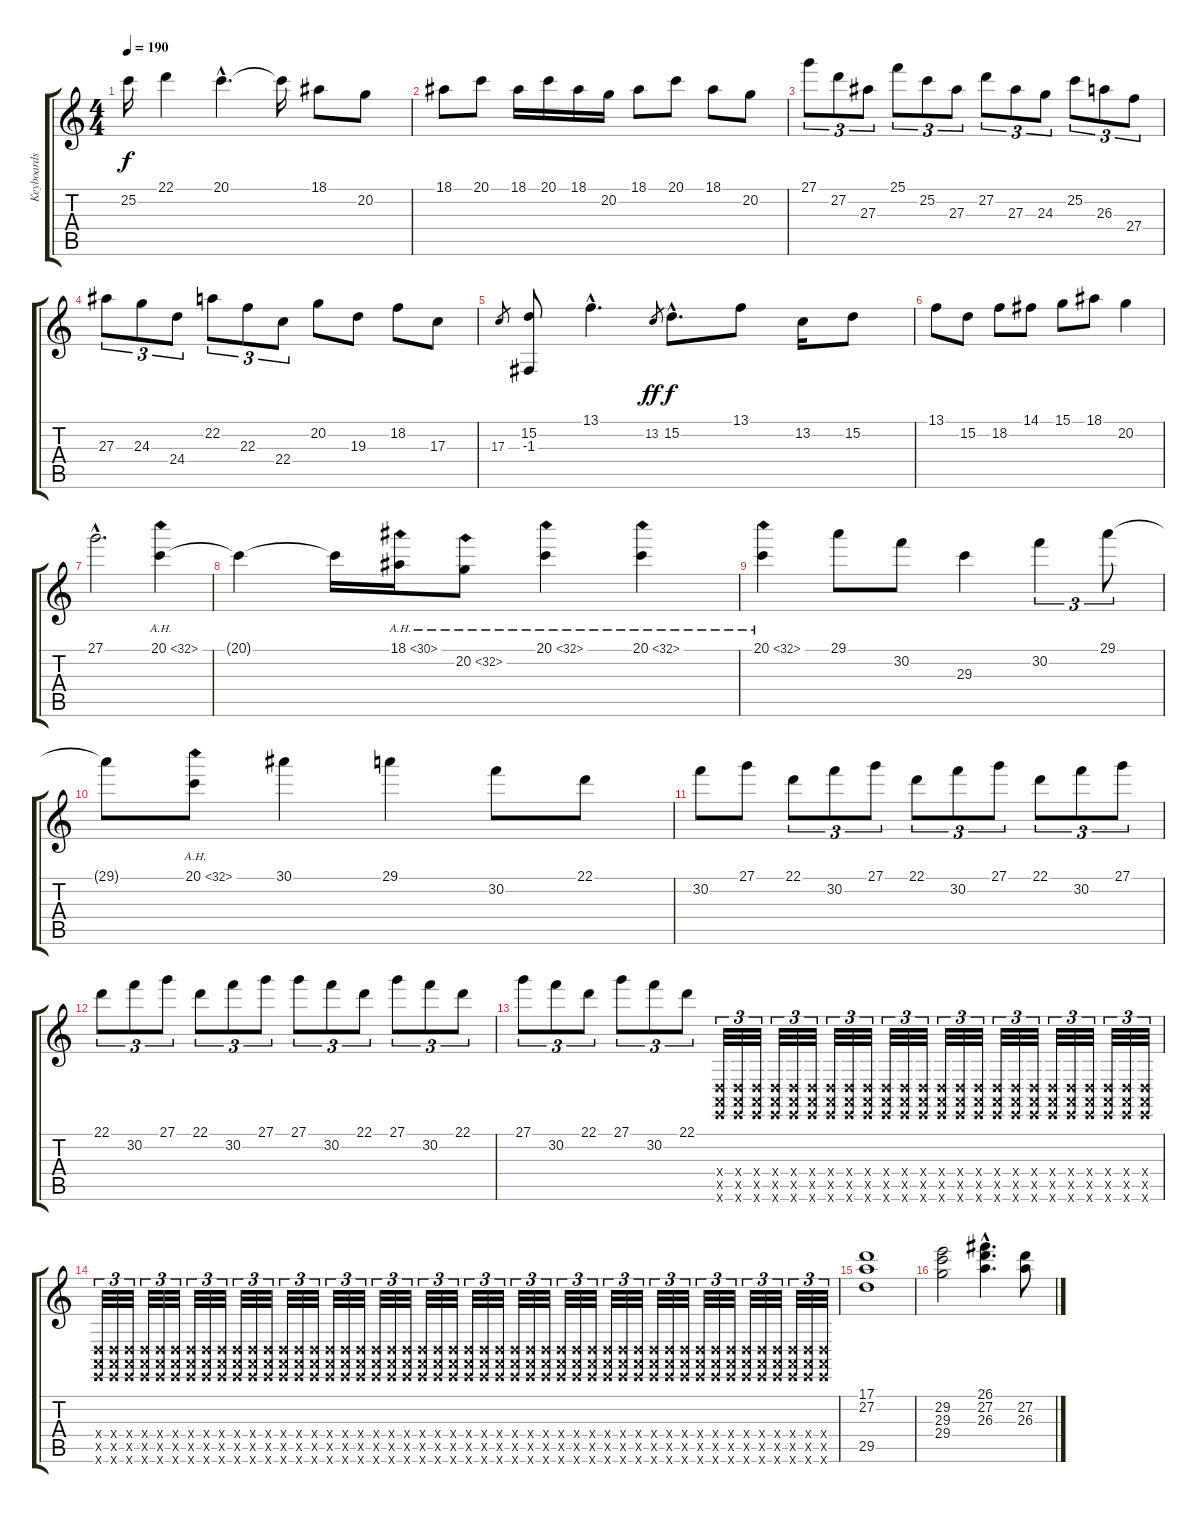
\track ("Keyboards and Synths (Lord)" "Keyboards ") {instrument drawbarorgan}
\staff {score tabs}
\tuning (E4 B3 G3 D3 A2 E2) {hide}
\ts (4 4)
\tempo 190
\clef g2
\ks c
25.2.16{dy f} 22.1.4 20.1{hac}.4{d} 20.1{t}.16 18.1.8 20.2.8 |
18.1.8 20.1.8 18.1.16 20.1.16 18.1.16 20.2.16 18.1.8 20.1.8 18.1.8 20.2.8 |
27.1.8{tu (3 2)} 27.2.8{tu (3 2)} 27.3.8{tu (3 2)} 25.1.8{tu (3 2)} 25.2.8{tu (3 2)} 27.3.8{tu (3 2)} 27.2.8{tu (3 2)} 27.3.8{tu (3 2)} 24.3.8{tu (3 2)} 25.2.8{tu (3 2)} 26.3.8{tu (3 2)} 27.4.8{tu (3 2)} |
27.3.8{tu (3 2)} 24.3.8{tu (3 2)} 24.4.8{tu (3 2)} 22.2.8{tu (3 2)} 22.3.8{tu (3 2)} 22.4.8{tu (3 2)} 20.2.8 19.3.8 18.2.8 17.3.8 |
17.3.8{gr} (15.2 -1.3).8 13.1{hac}.4{d} 13.2.8{gr dy ff} 15.2{hac}.8{d dy f} 13.1.8 13.2.16 15.2.8 |
13.1.8 15.2.8 18.2.8 14.1.8 15.1.8 18.1.8 20.2.4 |
27.1{hac}.2{d} 20.1{ah 12}.4 |
20.1{t}.4 20.1{t}.16 18.1{ah 12}.16 20.2{ah 12}.8 20.1{ah 12}.4 20.1{ah 12}.4 |
20.1{ah 12}.4 29.1.8 30.2.8 29.3.4 30.2.4{tu (3 2)} 29.1.8{tu (3 2)} |
29.1{t}.8 20.1{ah 12}.8 30.1.4 29.1.4 30.2.8 22.1.8 |
30.2.8 27.1.8 22.1.8{tu (3 2)} 30.2.8{tu (3 2)} 27.1.8{tu (3 2)} 22.1.8{tu (3 2)} 30.2.8{tu (3 2)} 27.1.8{tu (3 2)} 22.1.8{tu (3 2)} 30.2.8{tu (3 2)} 27.1.8{tu (3 2)} |
22.1.8{tu (3 2)} 30.2.8{tu (3 2)} 27.1.8{tu (3 2)} 22.1.8{tu (3 2)} 30.2.8{tu (3 2)} 27.1.8{tu (3 2)} 27.1.8{tu (3 2)} 30.2.8{tu (3 2)} 22.1.8{tu (3 2)} 27.1.8{tu (3 2)} 30.2.8{tu (3 2)} 22.1.8{tu (3 2)} |
27.1.8{tu (3 2)} 30.2.8{tu (3 2)} 22.1.8{tu (3 2)} 27.1.8{tu (3 2)} 30.2.8{tu (3 2)} 22.1.8{tu (3 2)} (0.4{x} 0.5{x} 0.6{x}).32{tu (3 2)} (0.4{x} 0.5{x} 0.6{x}).32{tu (3 2)} (0.4{x} 0.5{x} 0.6{x}).32{tu (3 2)} (0.4{x} 0.5{x} 0.6{x}).32{tu (3 2)} (0.4{x} 0.5{x} 0.6{x}).32{tu (3 2)} (0.4{x} 0.5{x} 0.6{x}).32{tu (3 2)} (0.4{x} 0.5{x} 0.6{x}).32{tu (3 2)} (0.4{x} 0.5{x} 0.6{x}).32{tu (3 2)} (0.4{x} 0.5{x} 0.6{x}).32{tu (3 2)} (0.4{x} 0.5{x} 0.6{x}).32{tu (3 2)} (0.4{x} 0.5{x} 0.6{x}).32{tu (3 2)} (0.4{x} 0.5{x} 0.6{x}).32{tu (3 2)} (0.4{x} 0.5{x} 0.6{x}).32{tu (3 2)} (0.4{x} 0.5{x} 0.6{x}).32{tu (3 2)} (0.4{x} 0.5{x} 0.6{x}).32{tu (3 2)} (0.4{x} 0.5{x} 0.6{x}).32{tu (3 2)} (0.4{x} 0.5{x} 0.6{x}).32{tu (3 2)} (0.4{x} 0.5{x} 0.6{x}).32{tu (3 2)} (0.4{x} 0.5{x} 0.6{x}).32{tu (3 2)} (0.4{x} 0.5{x} 0.6{x}).32{tu (3 2)} (0.4{x} 0.5{x} 0.6{x}).32{tu (3 2)} (0.4{x} 0.5{x} 0.6{x}).32{tu (3 2)} (0.4{x} 0.5{x} 0.6{x}).32{tu (3 2)} (0.4{x} 0.5{x} 0.6{x}).32{tu (3 2)} |
(0.4{x} 0.5{x} 0.6{x}).32{tu (3 2)} (0.4{x} 0.5{x} 0.6{x}).32{tu (3 2)} (0.4{x} 0.5{x} 0.6{x}).32{tu (3 2)} (0.4{x} 0.5{x} 0.6{x}).32{tu (3 2)} (0.4{x} 0.5{x} 0.6{x}).32{tu (3 2)} (0.4{x} 0.5{x} 0.6{x}).32{tu (3 2)} (0.4{x} 0.5{x} 0.6{x}).32{tu (3 2)} (0.4{x} 0.5{x} 0.6{x}).32{tu (3 2)} (0.4{x} 0.5{x} 0.6{x}).32{tu (3 2)} (0.4{x} 0.5{x} 0.6{x}).32{tu (3 2)} (0.4{x} 0.5{x} 0.6{x}).32{tu (3 2)} (0.4{x} 0.5{x} 0.6{x}).32{tu (3 2)} (0.4{x} 0.5{x} 0.6{x}).32{tu (3 2)} (0.4{x} 0.5{x} 0.6{x}).32{tu (3 2)} (0.4{x} 0.5{x} 0.6{x}).32{tu (3 2)} (0.4{x} 0.5{x} 0.6{x}).32{tu (3 2)} (0.4{x} 0.5{x} 0.6{x}).32{tu (3 2)} (0.4{x} 0.5{x} 0.6{x}).32{tu (3 2)} (0.4{x} 0.5{x} 0.6{x}).32{tu (3 2)} (0.4{x} 0.5{x} 0.6{x}).32{tu (3 2)} (0.4{x} 0.5{x} 0.6{x}).32{tu (3 2)} (0.4{x} 0.5{x} 0.6{x}).32{tu (3 2)} (0.4{x} 0.5{x} 0.6{x}).32{tu (3 2)} (0.4{x} 0.5{x} 0.6{x}).32{tu (3 2)} (0.4{x} 0.5{x} 0.6{x}).32{tu (3 2)} (0.4{x} 0.5{x} 0.6{x}).32{tu (3 2)} (0.4{x} 0.5{x} 0.6{x}).32{tu (3 2)} (0.4{x} 0.5{x} 0.6{x}).32{tu (3 2)} (0.4{x} 0.5{x} 0.6{x}).32{tu (3 2)} (0.4{x} 0.5{x} 0.6{x}).32{tu (3 2)} (0.4{x} 0.5{x} 0.6{x}).32{tu (3 2)} (0.4{x} 0.5{x} 0.6{x}).32{tu (3 2)} (0.4{x} 0.5{x} 0.6{x}).32{tu (3 2)} (0.4{x} 0.5{x} 0.6{x}).32{tu (3 2)} (0.4{x} 0.5{x} 0.6{x}).32{tu (3 2)} (0.4{x} 0.5{x} 0.6{x}).32{tu (3 2)} (0.4{x} 0.5{x} 0.6{x}).32{tu (3 2)} (0.4{x} 0.5{x} 0.6{x}).32{tu (3 2)} (0.4{x} 0.5{x} 0.6{x}).32{tu (3 2)} (0.4{x} 0.5{x} 0.6{x}).32{tu (3 2)} (0.4{x} 0.5{x} 0.6{x}).32{tu (3 2)} (0.4{x} 0.5{x} 0.6{x}).32{tu (3 2)} (0.4{x} 0.5{x} 0.6{x}).32{tu (3 2)} (0.4{x} 0.5{x} 0.6{x}).32{tu (3 2)} (0.4{x} 0.5{x} 0.6{x}).32{tu (3 2)} (0.4{x} 0.5{x} 0.6{x}).32{tu (3 2)} (0.4{x} 0.5{x} 0.6{x}).32{tu (3 2)} (0.4{x} 0.5{x} 0.6{x}).32{tu (3 2)} |
(17.1 27.2 29.5).1 |
(29.2 29.3 29.4).2 (26.1{hac} 27.2{hac} 26.3{hac}).4{d} (27.2 26.3).8
